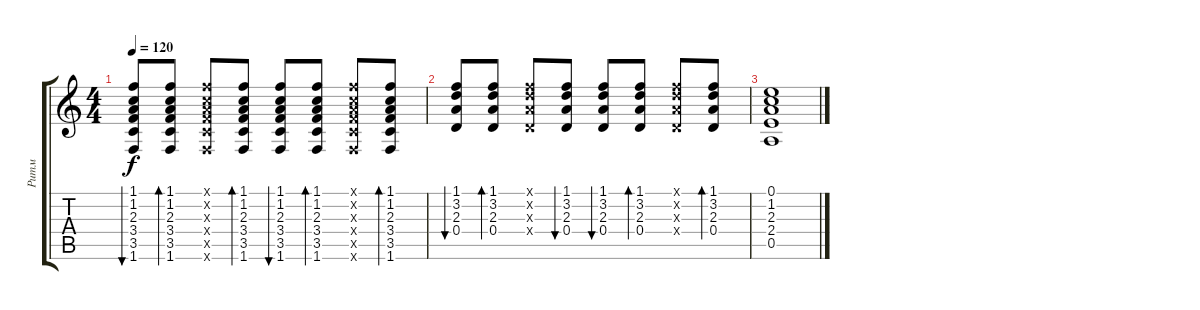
\track ("Ритм" "Ритм") {instrument acousticguitarsteel}
\staff {score tabs}
\tuning (E4 B3 G3 D3 A2 E2) {hide}
\ts (4 4)
\tempo 120
\clef g2
\ks c
(1.1 1.2 2.3 3.4 3.5 1.6).8{bu 30 dy f} (1.1 1.2 2.3 3.4 3.5 1.6).8{bd 30} (1.1{x} 1.2{x} 2.3{x} 3.4{x} 3.5{x} 1.6{x}).8 (1.1 1.2 2.3 3.4 3.5 1.6).8{bd 30} (1.1 1.2 2.3 3.4 3.5 1.6).8{bu 30} (1.1 1.2 2.3 3.4 3.5 1.6).8{bd 30} (1.1{x} 1.2{x} 2.3{x} 3.4{x} 3.5{x} 1.6{x}).8 (1.1 1.2 2.3 3.4 3.5 1.6).8{bd 30} |
(1.1 3.2 2.3 0.4).8{bu 30} (1.1 3.2 2.3 0.4).8{bd 30} (1.1{x} 3.2{x} 2.3{x} 0.4{x}).8 (1.1 3.2 2.3 0.4).8{bu 30} (1.1 3.2 2.3 0.4).8{bu 30} (1.1 3.2 2.3 0.4).8{bd 30} (1.1{x} 3.2{x} 2.3{x} 0.4{x}).8 (1.1 3.2 2.3 0.4).8{bd 30} |
(0.1 1.2 2.3 2.4 0.5).1
